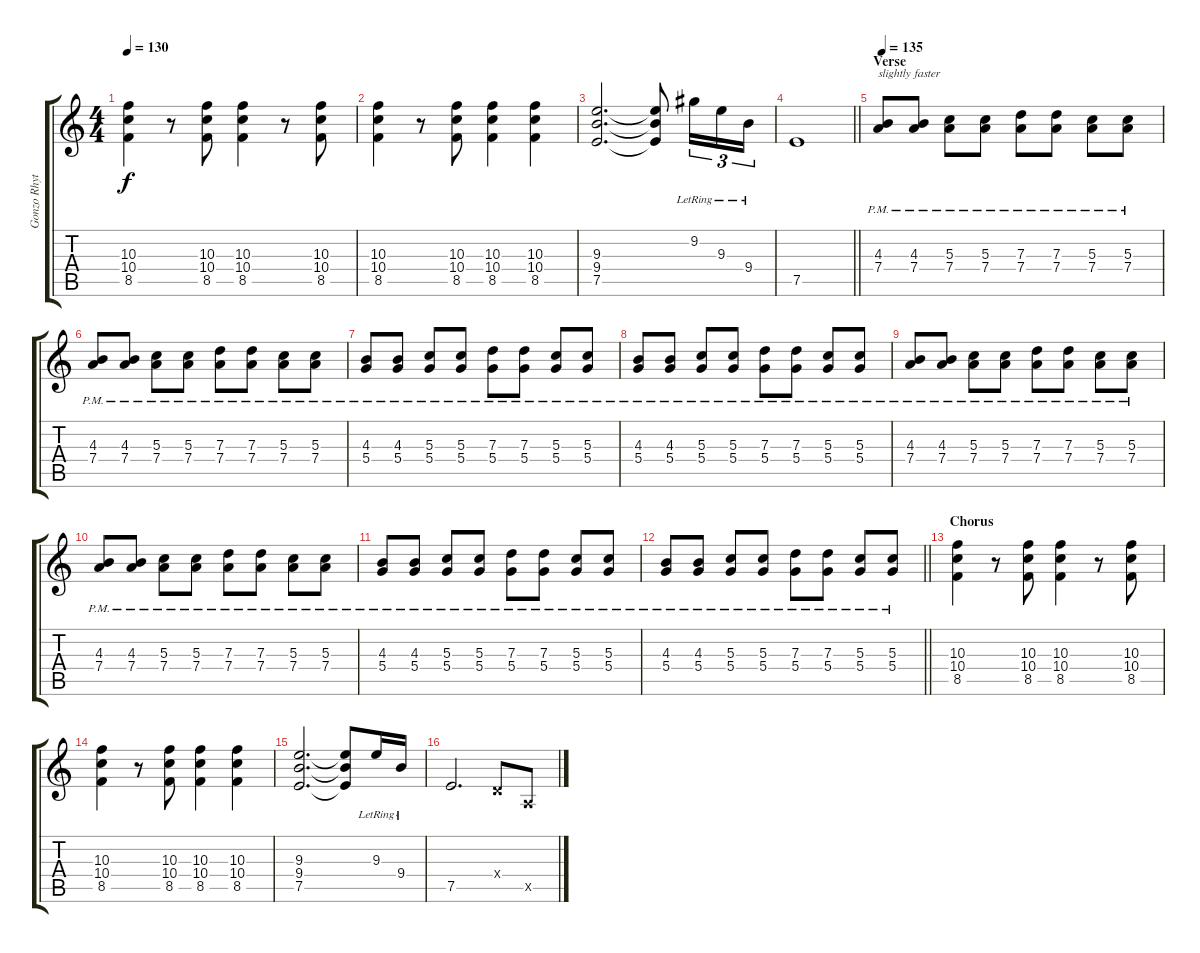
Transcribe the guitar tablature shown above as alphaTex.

\track ("Gonzo Rhythm" "Gonzo Rhyt") {instrument distortionguitar}
\staff {score tabs}
\tuning (E4 B3 G3 D3 A2 E2) {hide}
\ts (4 4)
\tempo 130
\clef g2
\ks c
(10.3 10.4 8.5).4{dy f} r.8 (10.3 10.4 8.5).8 (10.3 10.4 8.5).4 r.8 (10.3 10.4 8.5).8 |
(10.3 10.4 8.5).4 r.8 (10.3 10.4 8.5).8 (10.3 10.4 8.5).4 (10.3 10.4 8.5).4 |
(9.3 9.4 7.5).2{d} (9.3{t} 9.4{t} 7.5{t}).8 9.2{lr}.16{tu (3 2)} 9.3{lr}.16{tu (3 2)} 9.4{lr}.16{tu (3 2)} |
\barLineRight lightlight
7.5.1 |
\section ("" "Verse")
\tempo 135
(4.3{pm} 7.4{pm}).8{txt "slightly faster"} (4.3{pm} 7.4{pm}).8 (5.3{pm} 7.4{pm}).8 (5.3{pm} 7.4{pm}).8 (7.3{pm} 7.4{pm}).8 (7.3{pm} 7.4{pm}).8 (5.3{pm} 7.4{pm}).8 (5.3{pm} 7.4{pm}).8 |
(4.3{pm} 7.4{pm}).8 (4.3{pm} 7.4{pm}).8 (5.3{pm} 7.4{pm}).8 (5.3{pm} 7.4{pm}).8 (7.3{pm} 7.4{pm}).8 (7.3{pm} 7.4{pm}).8 (5.3{pm} 7.4{pm}).8 (5.3{pm} 7.4{pm}).8 |
(4.3{pm} 5.4{pm}).8 (4.3{pm} 5.4{pm}).8 (5.3{pm} 5.4{pm}).8 (5.3{pm} 5.4{pm}).8 (7.3{pm} 5.4{pm}).8 (7.3{pm} 5.4{pm}).8 (5.3{pm} 5.4{pm}).8 (5.3{pm} 5.4{pm}).8 |
(4.3{pm} 5.4{pm}).8 (4.3{pm} 5.4{pm}).8 (5.3{pm} 5.4{pm}).8 (5.3{pm} 5.4{pm}).8 (7.3{pm} 5.4{pm}).8 (7.3{pm} 5.4{pm}).8 (5.3{pm} 5.4{pm}).8 (5.3{pm} 5.4{pm}).8 |
(4.3{pm} 7.4{pm}).8 (4.3{pm} 7.4{pm}).8 (5.3{pm} 7.4{pm}).8 (5.3{pm} 7.4{pm}).8 (7.3{pm} 7.4{pm}).8 (7.3{pm} 7.4{pm}).8 (5.3{pm} 7.4{pm}).8 (5.3{pm} 7.4{pm}).8 |
(4.3{pm} 7.4{pm}).8 (4.3{pm} 7.4{pm}).8 (5.3{pm} 7.4{pm}).8 (5.3{pm} 7.4{pm}).8 (7.3{pm} 7.4{pm}).8 (7.3{pm} 7.4{pm}).8 (5.3{pm} 7.4{pm}).8 (5.3{pm} 7.4{pm}).8 |
(4.3{pm} 5.4{pm}).8 (4.3{pm} 5.4{pm}).8 (5.3{pm} 5.4{pm}).8 (5.3{pm} 5.4{pm}).8 (7.3{pm} 5.4{pm}).8 (7.3{pm} 5.4{pm}).8 (5.3{pm} 5.4{pm}).8 (5.3{pm} 5.4{pm}).8 |
\barLineRight lightlight
(4.3{pm} 5.4{pm}).8 (4.3{pm} 5.4{pm}).8 (5.3{pm} 5.4{pm}).8 (5.3{pm} 5.4{pm}).8 (7.3{pm} 5.4{pm}).8 (7.3{pm} 5.4{pm}).8 (5.3{pm} 5.4{pm}).8 (5.3{pm} 5.4{pm}).8 |
\section ("" "Chorus")
(10.3 10.4 8.5).4 r.8 (10.3 10.4 8.5).8 (10.3 10.4 8.5).4 r.8 (10.3 10.4 8.5).8 |
(10.3 10.4 8.5).4 r.8 (10.3 10.4 8.5).8 (10.3 10.4 8.5).4 (10.3 10.4 8.5).4 |
(9.3 9.4 7.5).2{d} (9.3{t} 9.4{t} 7.5{t}).8 9.3{lr}.16 9.4{lr}.16 |
7.5.2{d} 0.4{x}.8 0.5{x}.8
